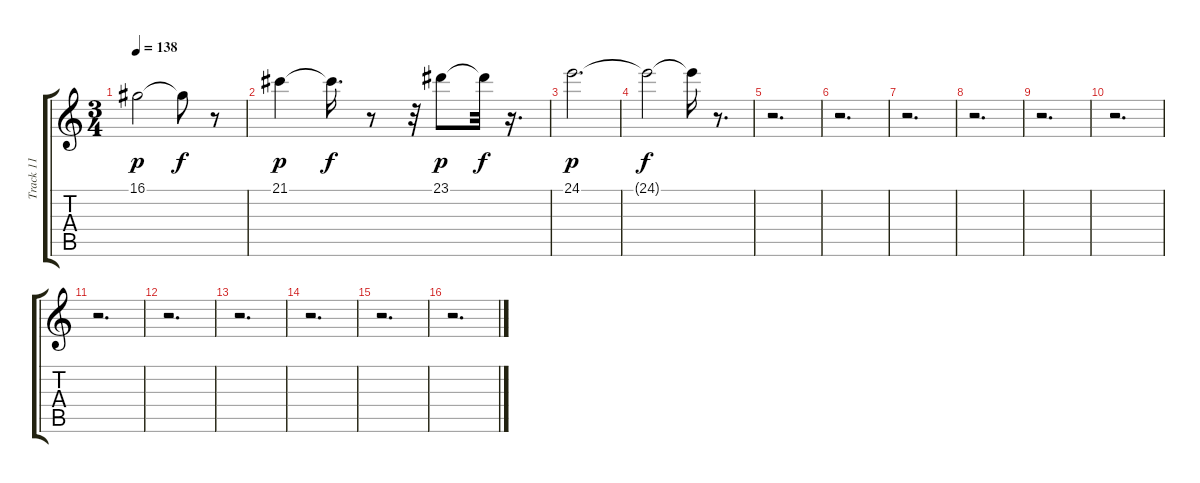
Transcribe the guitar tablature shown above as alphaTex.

\track ("Track 11" "Track 11") {instrument fx3crystal}
\staff {score tabs}
\tuning (E4 B3 G3 D3 A2 E2) {hide}
\ts (3 4)
\tempo 138
\clef g2
\ks c
16.1.2{dy p} 16.1{t}.8{dy f} r.8 |
21.1.4{dy p} 21.1{t}.16{d dy f} r.8 r.32 23.1.8{dy p} 23.1{t}.32{dy f} r.16{d} |
24.1.2{d dy p} |
24.1{t}.2{dy f} 24.1{t}.16 r.8{d} |
r.2{d} |
r.2{d} |
r.2{d} |
r.2{d} |
r.2{d} |
r.2{d} |
r.2{d} |
r.2{d} |
r.2{d} |
r.2{d} |
r.2{d} |
r.2{d}
